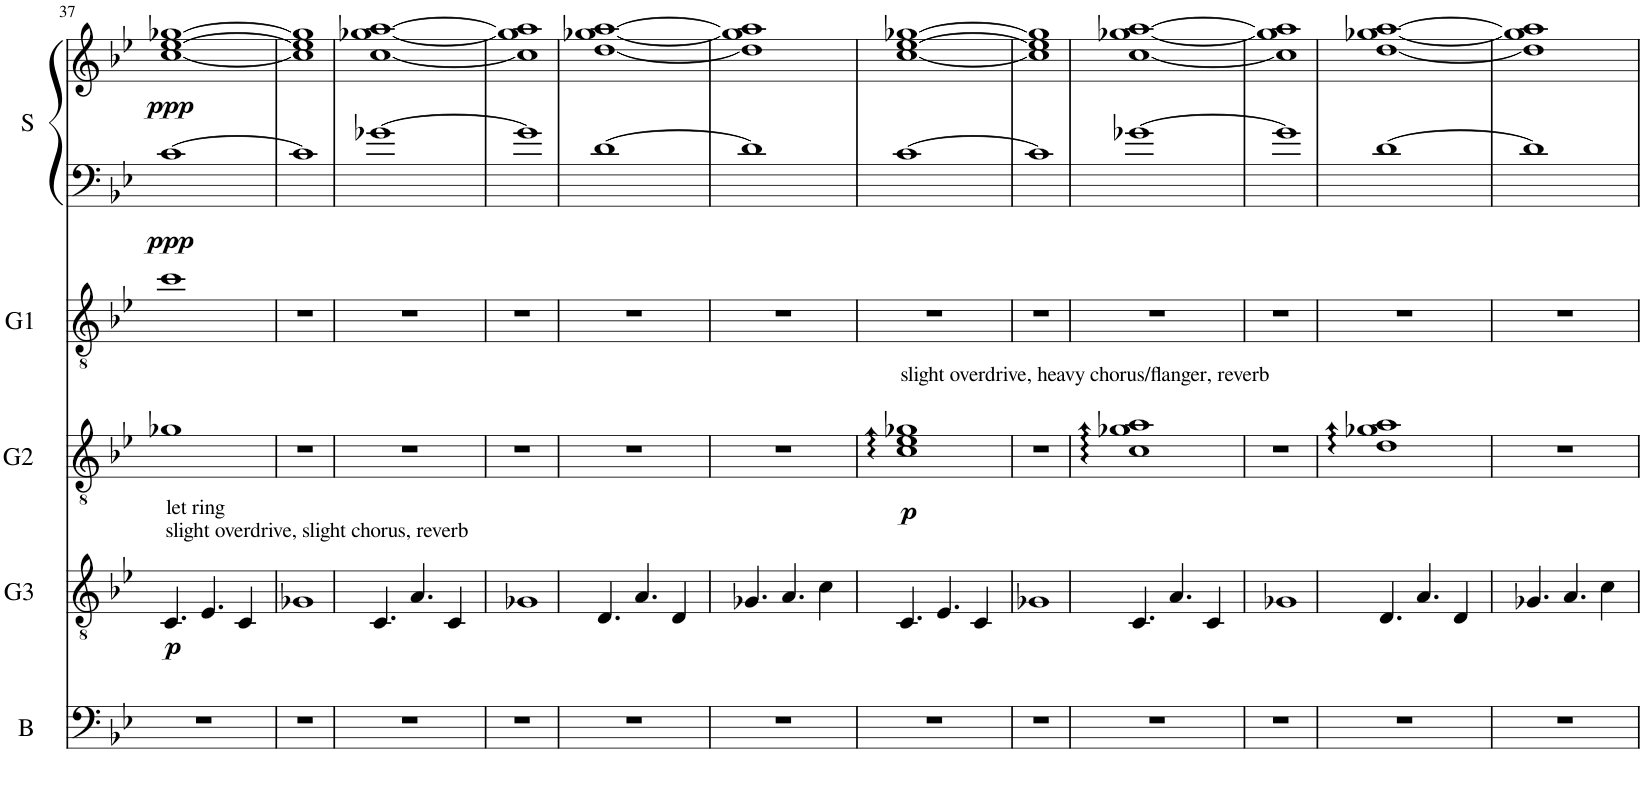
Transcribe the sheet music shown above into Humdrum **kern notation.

**kern	**kern	**dynam	**kern	**dynam	**kern	**kern	**kern	**dynam
*part5	*part4	*part4	*part3	*part3	*part2	*part1	*part1	*part1
*staff6	*staff5	*staff5	*staff4	*staff4	*staff3	*staff2	*staff1	*staff1/2
*I"Bass (D standard)	*I"Guitar 3 (D standard)	*	*I"Guitar 2 (D standard)	*	*I"Guitar 1 (D standard)	*I"Synth	*	*
*I'B	*I'G3	*	*I'G2	*	*I'G1	*I'S	*	*
!!LO:PB:g=z
*clefF4	*clefGv2	*	*clefGv2	*	*clefGv2	*clefF4	*clefG2	*
*Trd7c12	*	*	*	*	*	*	*	*
*k[b-e-]	*k[b-e-]	*	*k[b-e-]	*	*k[b-e-]	*k[b-e-]	*k[b-e-]	*
*M4/4	*M4/4	*	*M4/4	*	*M4/4	*M4/4	*M4/4	*
=37	=37	=37	=37	=37	=37	=37	=37	=37
!	!LO:TX:a:t=let ring	!	!	!	!	!	!	!
!	!LO:TX:a:t=slight overdrive, slight chorus, reverb	!	!	!	!	!	!	!
!	!	!LO:DY:b	!	!	!	!	!	!LO:DY:b=2
!	!	!	!	!	!	!	!	!LO:DY:n=1:b
1r	4.C/	p	1g-X	.	1cc	[1c	[1cc [1ee- [1gg-X	ppp ppp
.	4.E-/	.	.	.	.	.	.	.
.	4C/	.	.	.	.	.	.	.
=38	=38	=38	=38	=38	=38	=38	=38	=38
1r	1G-X	.	1r	.	1r	1c]	1cc] 1ee-] 1gg-]	.
=39	=39	=39	=39	=39	=39	=39	=39	=39
1r	4.C/	.	1r	.	1r	[1g-X	[1cc [1gg-X [1aa	.
.	4.A/	.	.	.	.	.	.	.
.	4C/	.	.	.	.	.	.	.
=40	=40	=40	=40	=40	=40	=40	=40	=40
1r	1G-X	.	1r	.	1r	1g-]	1cc] 1gg-] 1aa]	.
=41	=41	=41	=41	=41	=41	=41	=41	=41
1r	4.D/	.	1r	.	1r	[1d	[1dd [1gg-X [1aa	.
.	4.A/	.	.	.	.	.	.	.
.	4D/	.	.	.	.	.	.	.
=42	=42	=42	=42	=42	=42	=42	=42	=42
1r	4.G-X/	.	1r	.	1r	1d]	1dd] 1gg-] 1aa]	.
.	4.A/	.	.	.	.	.	.	.
.	4c\	.	.	.	.	.	.	.
=43	=43	=43	=43	=43	=43	=43	=43	=43
!	!	!	!LO:TX:a:t=slight overdrive, heavy chorus/flanger, reverb	!	!	!	!	!
!	!	!	!	!LO:DY:b	!	!	!	!
1r	4.C/	.	1c 1e- 1g-X	p	1r	[1c	[1cc [1ee- [1gg-X	.
.	4.E-/	.	.	.	.	.	.	.
.	4C/	.	.	.	.	.	.	.
=44	=44	=44	=44	=44	=44	=44	=44	=44
1r	1G-X	.	1r	.	1r	1c]	1cc] 1ee-] 1gg-]	.
=45	=45	=45	=45	=45	=45	=45	=45	=45
1r	4.C/	.	1c 1g-X 1a	.	1r	[1g-X	[1cc [1gg-X [1aa	.
.	4.A/	.	.	.	.	.	.	.
.	4C/	.	.	.	.	.	.	.
=46	=46	=46	=46	=46	=46	=46	=46	=46
1r	1G-X	.	1r	.	1r	1g-]	1cc] 1gg-] 1aa]	.
=47	=47	=47	=47	=47	=47	=47	=47	=47
1r	4.D/	.	1d 1g-X 1a	.	1r	[1d	[1dd [1gg-X [1aa	.
.	4.A/	.	.	.	.	.	.	.
.	4D/	.	.	.	.	.	.	.
=48	=48	=48	=48	=48	=48	=48	=48	=48
1r	4.G-X/	.	1r	.	1r	1d]	1dd] 1gg-] 1aa]	.
.	4.A/	.	.	.	.	.	.	.
.	4c\	.	.	.	.	.	.	.
=	=	=	=	=	=	=	=	=
*-	*-	*-	*-	*-	*-	*-	*-	*-
